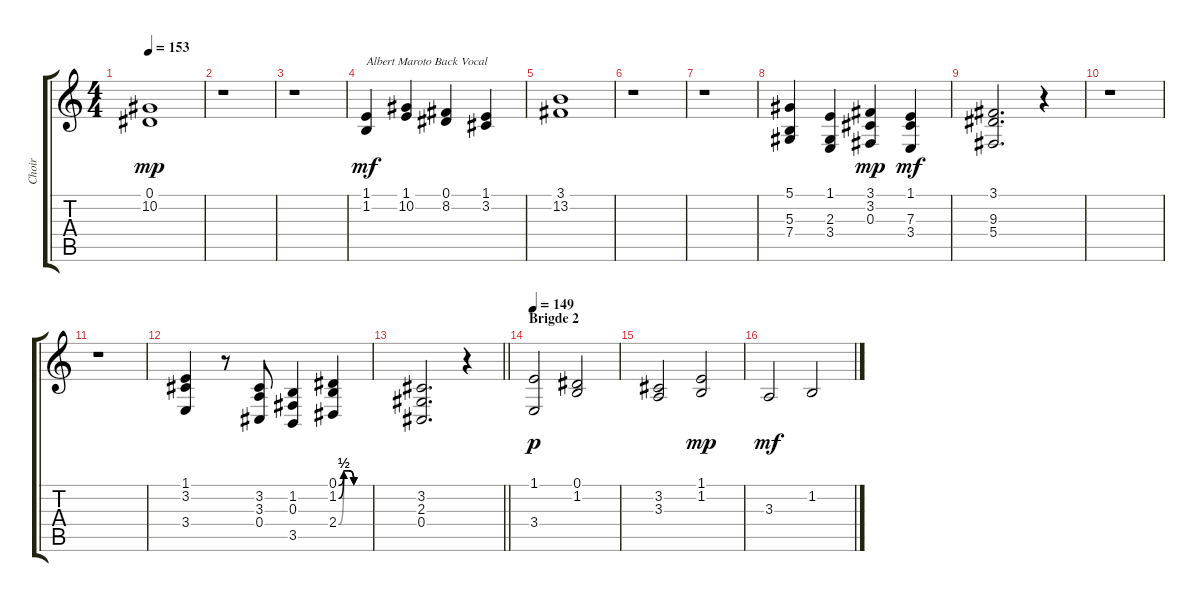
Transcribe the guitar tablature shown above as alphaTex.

\track ("Choir" "Choir") {instrument choiraahs}
\staff {score tabs}
\tuning (Eb4 Bb3 Gb3 Db3 Ab2 Eb2) {hide}
\ts (4 4)
\tempo 153
\clef g2
\ks c
(0.1 10.2).1{dy mp} |
r.1 |
r.1 |
(1.1 1.2).4{txt "Albert Maroto Back Vocal" dy mf} (1.1 10.2).4 (0.1 8.2).4 (1.1 3.2).4 |
(3.1 13.2).1 |
r.1 |
r.1 |
(5.1 5.3 7.4).4 (1.1 2.3 3.4).4 (3.1 3.2 0.3).4{dy mp} (1.1 7.3 3.4).4{dy mf} |
(3.1 9.3 5.4).2{d} r.4 |
r.1 |
r.1 |
(1.1 3.2 3.4).4 r.8 (3.2 3.3 0.4).8 (1.2 0.3 3.5).4 (0.1{be (custom 0 0 10 2 20 2 30 0 60 0)} 1.2{be (custom 0 0 10 2 20 2 30 0 60 0)} 2.4{be (custom 0 0 10 2 20 2 30 0 60 0)}).4 |
\barLineRight lightlight
(3.2 2.3 0.4).2{d} r.4 |
\section ("" "Brigde 2")
\tempo 149
(1.1 3.4).2{dy p} (0.1 1.2).2 |
(3.2 3.3).2 (1.1 1.2).2{dy mp} |
3.3.2{dy mf} 1.2.2
